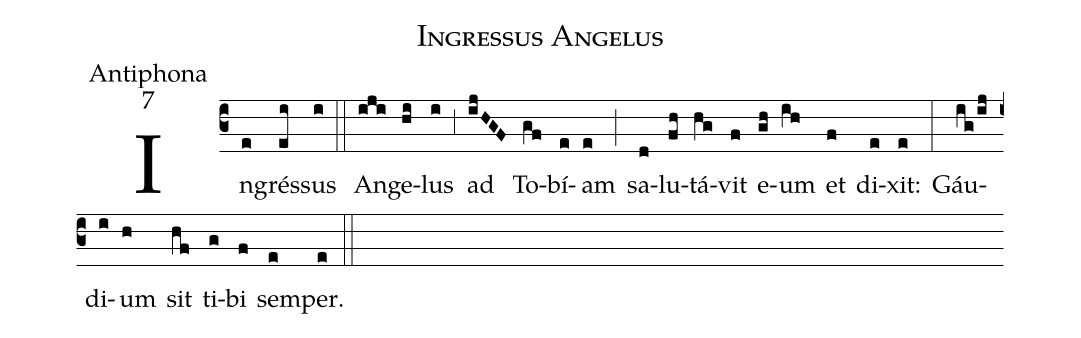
name:Ingressus Angelus;
office-part:Antiphona;
mode:7;
%%
(c3) In(e)grés(ei)sus(i) (::)
An(iji)ge(hi)lus(i) (,3) ad(ijHGF) To(gf)bí(e)am(e) (;) sa(d)lu(fh)tá(hg)vit(f) e(gh)um(ih) et(f) di(e)xit:(e) (:)
Gáu(ig/ij)di(i)um(h) sit(hf) ti(g)bi(f) sem(e)per.(e) (::)
